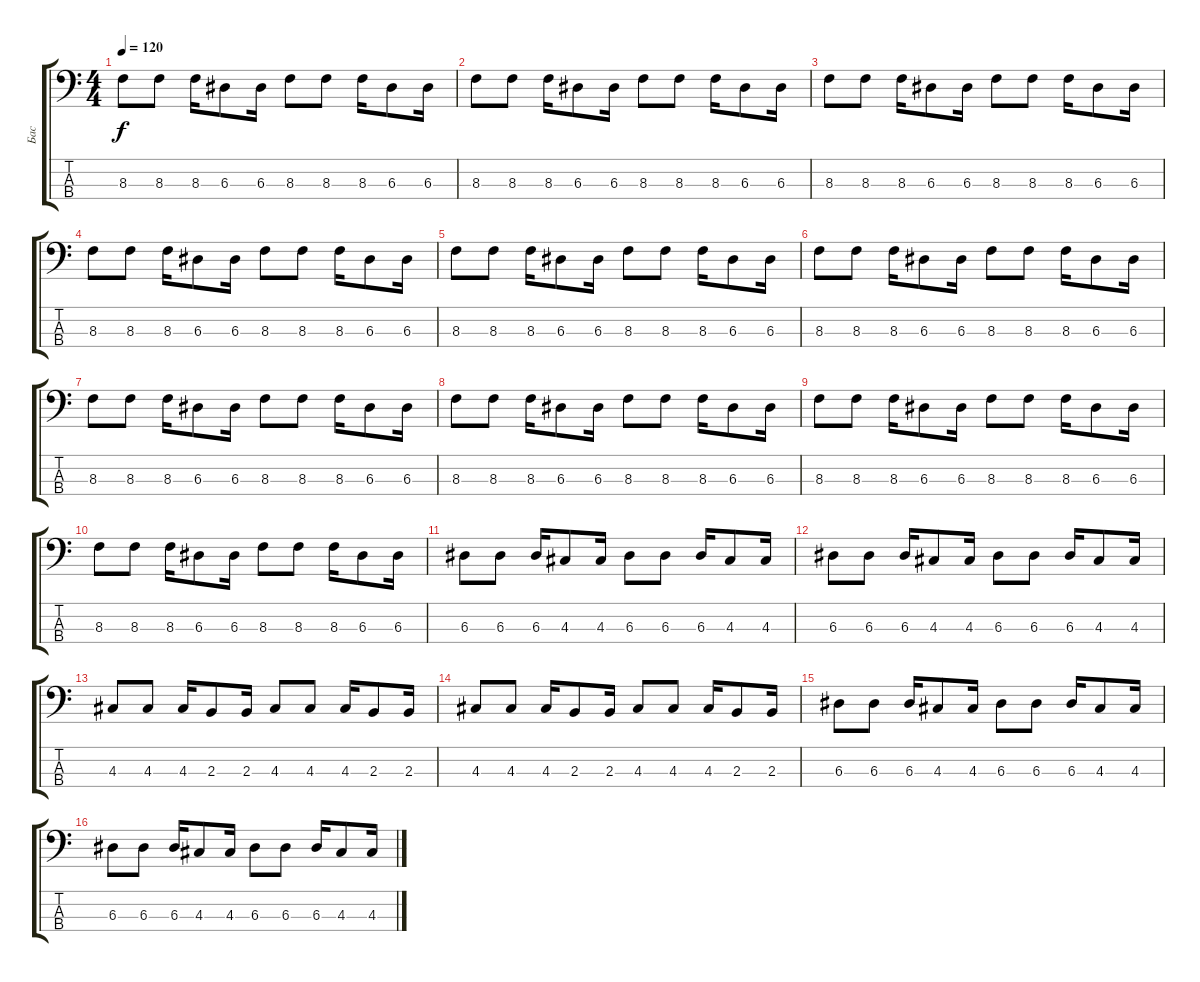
\track ("Бас" "Бас") {instrument electricbassfinger}
\staff {score tabs}
\tuning (G2 D2 A1 E1) {hide}
\ts (4 4)
\tempo 120
\clef f4
\ks c
8.3.8{dy f} 8.3.8 8.3.16 6.3.8 6.3.16 8.3.8 8.3.8 8.3.16 6.3.8 6.3.16 |
8.3.8 8.3.8 8.3.16 6.3.8 6.3.16 8.3.8 8.3.8 8.3.16 6.3.8 6.3.16 |
8.3.8 8.3.8 8.3.16 6.3.8 6.3.16 8.3.8 8.3.8 8.3.16 6.3.8 6.3.16 |
8.3.8 8.3.8 8.3.16 6.3.8 6.3.16 8.3.8 8.3.8 8.3.16 6.3.8 6.3.16 |
8.3.8 8.3.8 8.3.16 6.3.8 6.3.16 8.3.8 8.3.8 8.3.16 6.3.8 6.3.16 |
8.3.8 8.3.8 8.3.16 6.3.8 6.3.16 8.3.8 8.3.8 8.3.16 6.3.8 6.3.16 |
8.3.8 8.3.8 8.3.16 6.3.8 6.3.16 8.3.8 8.3.8 8.3.16 6.3.8 6.3.16 |
8.3.8 8.3.8 8.3.16 6.3.8 6.3.16 8.3.8 8.3.8 8.3.16 6.3.8 6.3.16 |
8.3.8 8.3.8 8.3.16 6.3.8 6.3.16 8.3.8 8.3.8 8.3.16 6.3.8 6.3.16 |
8.3.8 8.3.8 8.3.16 6.3.8 6.3.16 8.3.8 8.3.8 8.3.16 6.3.8 6.3.16 |
6.3.8 6.3.8 6.3.16 4.3.8 4.3.16 6.3.8 6.3.8 6.3.16 4.3.8 4.3.16 |
6.3.8 6.3.8 6.3.16 4.3.8 4.3.16 6.3.8 6.3.8 6.3.16 4.3.8 4.3.16 |
4.3.8 4.3.8 4.3.16 2.3.8 2.3.16 4.3.8 4.3.8 4.3.16 2.3.8 2.3.16 |
4.3.8 4.3.8 4.3.16 2.3.8 2.3.16 4.3.8 4.3.8 4.3.16 2.3.8 2.3.16 |
6.3.8 6.3.8 6.3.16 4.3.8 4.3.16 6.3.8 6.3.8 6.3.16 4.3.8 4.3.16 |
6.3.8 6.3.8 6.3.16 4.3.8 4.3.16 6.3.8 6.3.8 6.3.16 4.3.8 4.3.16
